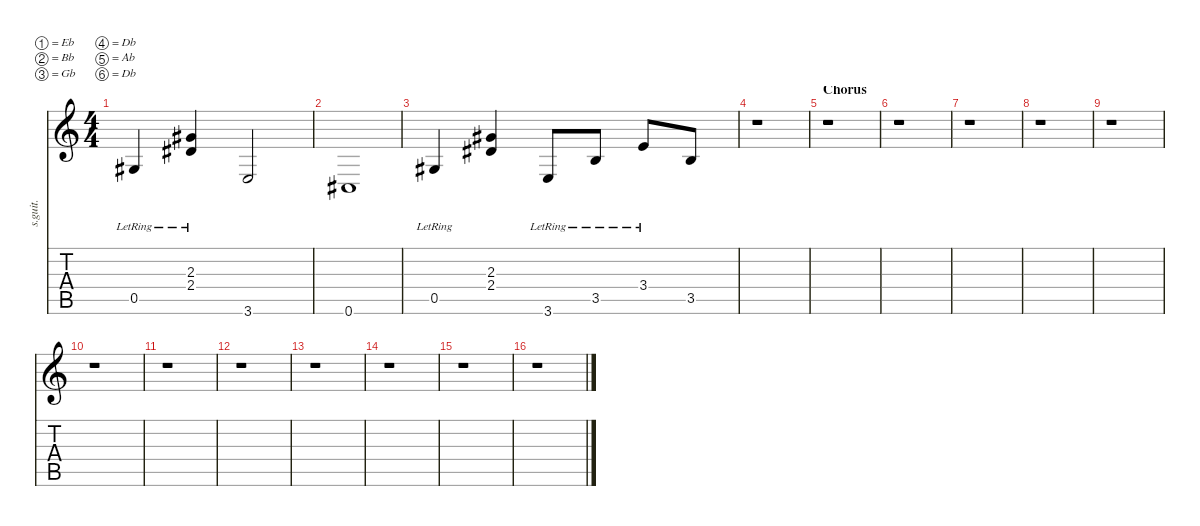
\defaultSystemsLayout 4
\hideDynamics
\bracketExtendMode nobrackets
\track ("Kurt Cobain - Overdubs" "s.guit.") {instrument electricguitarclean}
\staff {score tabs}
\tuning (Eb4 Bb3 Gb3 Db3 Ab2 Db2)
\ts (4 4)
\tempo (100 hide)
\clef g2
\ks c
0.5{lr acc #}.4{lyrics (0 "") lyrics (1 "") lyrics (2 "") lyrics (3 "") lyrics (4 "") dy mf} (2.3{lr acc #} 2.4{lr acc #}).4{lyrics (0 "") lyrics (1 "") lyrics (2 "") lyrics (3 "") lyrics (4 "")} 3.6.2{lyrics (0 "") lyrics (1 "") lyrics (2 "") lyrics (3 "") lyrics (4 "")} |
0.6{acc #}.1{lyrics (0 "") lyrics (1 "") lyrics (2 "") lyrics (3 "") lyrics (4 "")} |
0.5{lr acc #}.4{lyrics (0 "") lyrics (1 "") lyrics (2 "") lyrics (3 "") lyrics (4 "")} (2.3{acc #} 2.4{acc #}).4{lyrics (0 "") lyrics (1 "") lyrics (2 "") lyrics (3 "") lyrics (4 "")} 3.6{lr}.8{lyrics (0 "") lyrics (1 "") lyrics (2 "") lyrics (3 "") lyrics (4 "")} 3.5{lr}.8{lyrics (0 "") lyrics (1 "") lyrics (2 "") lyrics (3 "") lyrics (4 "")} 3.4{lr}.8{lyrics (0 "") lyrics (1 "") lyrics (2 "") lyrics (3 "") lyrics (4 "")} 3.5.8{lyrics (0 "") lyrics (1 "") lyrics (2 "") lyrics (3 "") lyrics (4 "")} |
r.1 |
\section ("" "Chorus")
r.1 |
r.1 |
r.1 |
r.1 |
r.1 |
r.1 |
r.1 |
r.1 |
r.1 |
r.1 |
r.1 |
r.1
